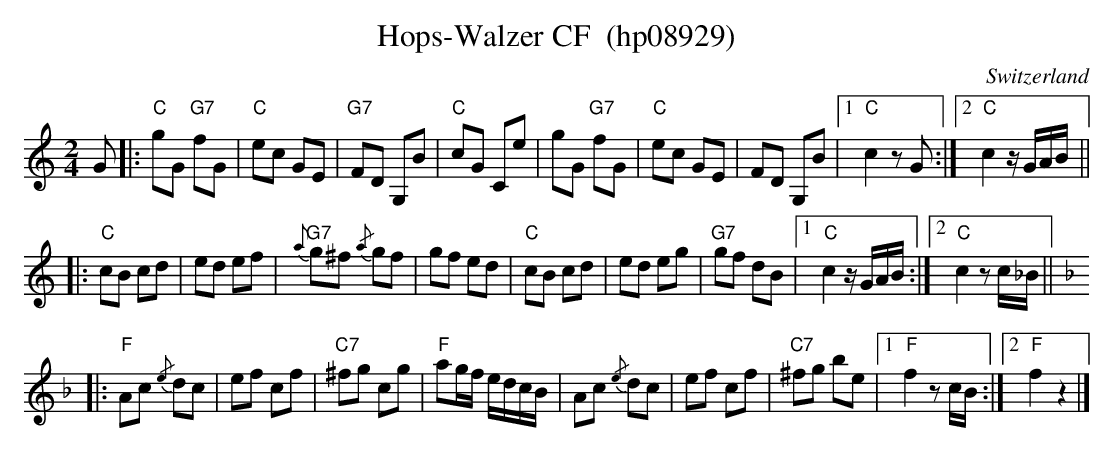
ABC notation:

X:1
T: Hops-Walzer CF  (hp08929)
O:Switzerland
M:2/4
L:1/8
K:C major
G |: "C"gG "G7"fG | "C"ec GE | "G7"FD G,B | "C"cG Ce | gG "G7"fG | "C"ec GE | FD G,B |1"C"c2zG :|2 "C"c2 z/G/A/B/ ||
|: "C"cB cd | ed ef | {a}"G7"g^f {/a}gf | gf ed | "C"cB cd | ed eg | "G7"gf dB |1 "C"c2 z/G/A/B/  :|2 "C"c2zc/_B/ || [K:F]
|: "F"Ac {/e}dc | ef cf | "C7"^fg cg | "F"ag/f/ e/d/c/B/ | Ac {/e}dc | ef cf | "C7"^fg be |1 "F"f2zc/B/ :|2 "F"f2z2 |]
